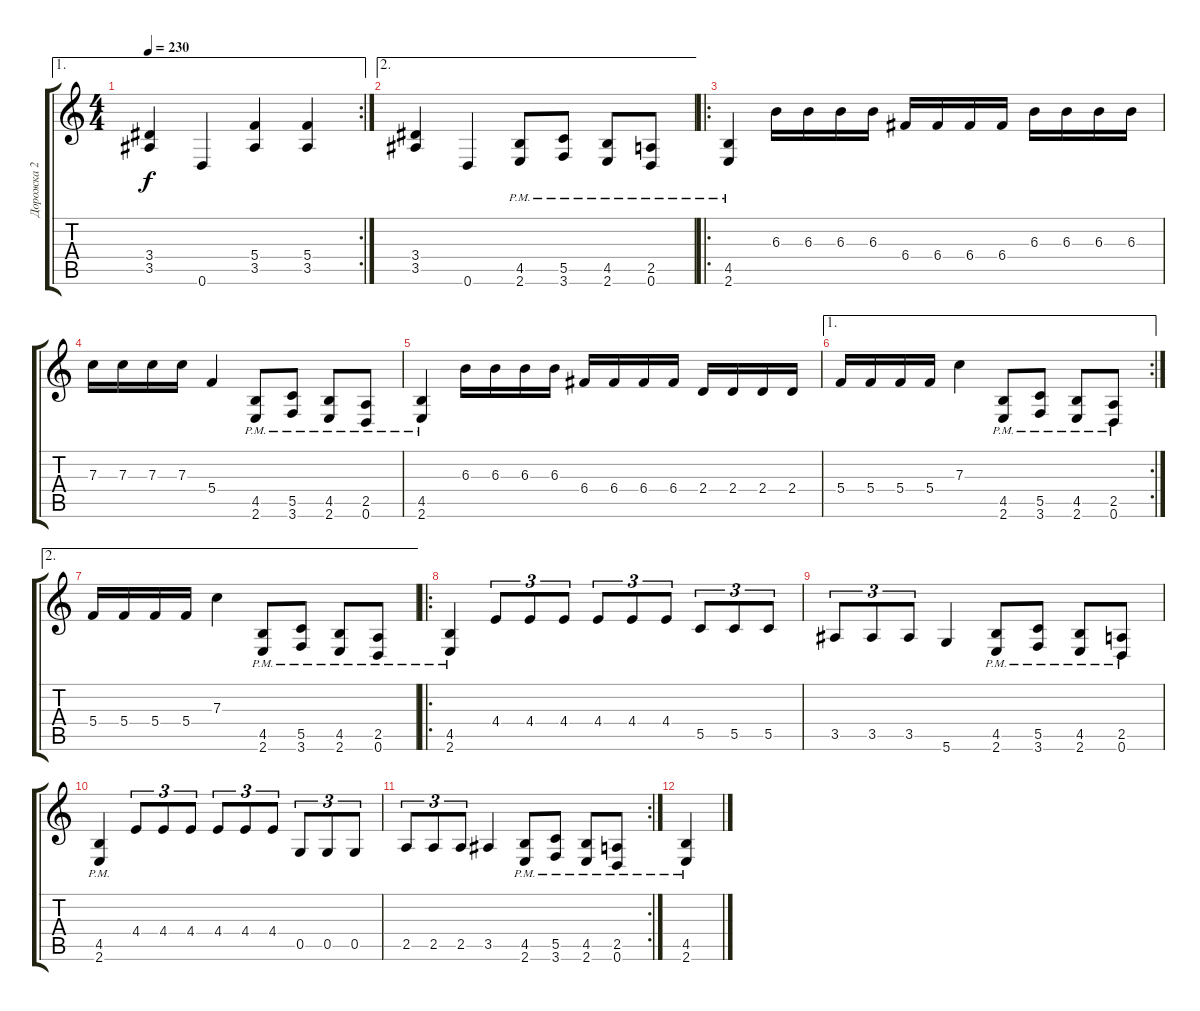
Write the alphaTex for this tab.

\track ("Дорожка 2" "Дорожка 2") {instrument distortionguitar}
\staff {score tabs}
\tuning (D4 A3 F3 C3 G2 D2) {hide}
\ae 1
\rc 2
\ts (4 4)
\tempo 230
\clef g2
\ks c
(3.4 3.5).4{dy f} 0.6.4 (5.4 3.5).4 (5.4 3.5).4 |
\ae 2
(3.4 3.5).4 0.6.4 (4.5{pm} 2.6{pm}).8 (5.5{pm} 3.6{pm}).8 (4.5{pm} 2.6{pm}).8 (2.5{pm} 0.6{pm}).8 |
\ro
(4.5{pm} 2.6{pm}).4{balance 8} 6.3.16 6.3.16 6.3.16 6.3.16 6.4.16 6.4.16 6.4.16 6.4.16 6.3.16 6.3.16 6.3.16 6.3.16 |
7.3.16 7.3.16 7.3.16 7.3.16 5.4.4 (4.5{pm} 2.6{pm}).8 (5.5{pm} 3.6{pm}).8 (4.5{pm} 2.6{pm}).8 (2.5{pm} 0.6{pm}).8 |
(4.5{pm} 2.6{pm}).4 6.3.16 6.3.16 6.3.16 6.3.16 6.4.16 6.4.16 6.4.16 6.4.16 2.4.16 2.4.16 2.4.16 2.4.16 |
\ae 1
\rc 2
5.4.16 5.4.16 5.4.16 5.4.16 7.3.4 (4.5{pm} 2.6{pm}).8 (5.5{pm} 3.6{pm}).8 (4.5{pm} 2.6{pm}).8 (2.5{pm} 0.6{pm}).8 |
\ae 2
5.4.16 5.4.16 5.4.16 5.4.16 7.3.4 (4.5{pm} 2.6{pm}).8 (5.5{pm} 3.6{pm}).8 (4.5{pm} 2.6{pm}).8 (2.5{pm} 0.6{pm}).8 |
\ro
(4.5{pm} 2.6{pm}).4 4.4.8{tu (3 2)} 4.4.8{tu (3 2)} 4.4.8{tu (3 2)} 4.4.8{tu (3 2)} 4.4.8{tu (3 2)} 4.4.8{tu (3 2)} 5.5.8{tu (3 2)} 5.5.8{tu (3 2)} 5.5.8{tu (3 2)} |
3.5.8{tu (3 2)} 3.5.8{tu (3 2)} 3.5.8{tu (3 2)} 5.6.4 (4.5{pm} 2.6{pm}).8 (5.5{pm} 3.6{pm}).8 (4.5{pm} 2.6{pm}).8 (2.5{pm} 0.6{pm}).8 |
(4.5{pm} 2.6{pm}).4 4.4.8{tu (3 2)} 4.4.8{tu (3 2)} 4.4.8{tu (3 2)} 4.4.8{tu (3 2)} 4.4.8{tu (3 2)} 4.4.8{tu (3 2)} 0.5.8{tu (3 2)} 0.5.8{tu (3 2)} 0.5.8{tu (3 2)} |
\rc 2
2.5.8{tu (3 2)} 2.5.8{tu (3 2)} 2.5.8{tu (3 2)} 3.5.4 (4.5{pm} 2.6{pm}).8 (5.5{pm} 3.6{pm}).8 (4.5{pm} 2.6{pm}).8 (2.5{pm} 0.6{pm}).8 |
(4.5{pm} 2.6{pm}).4
